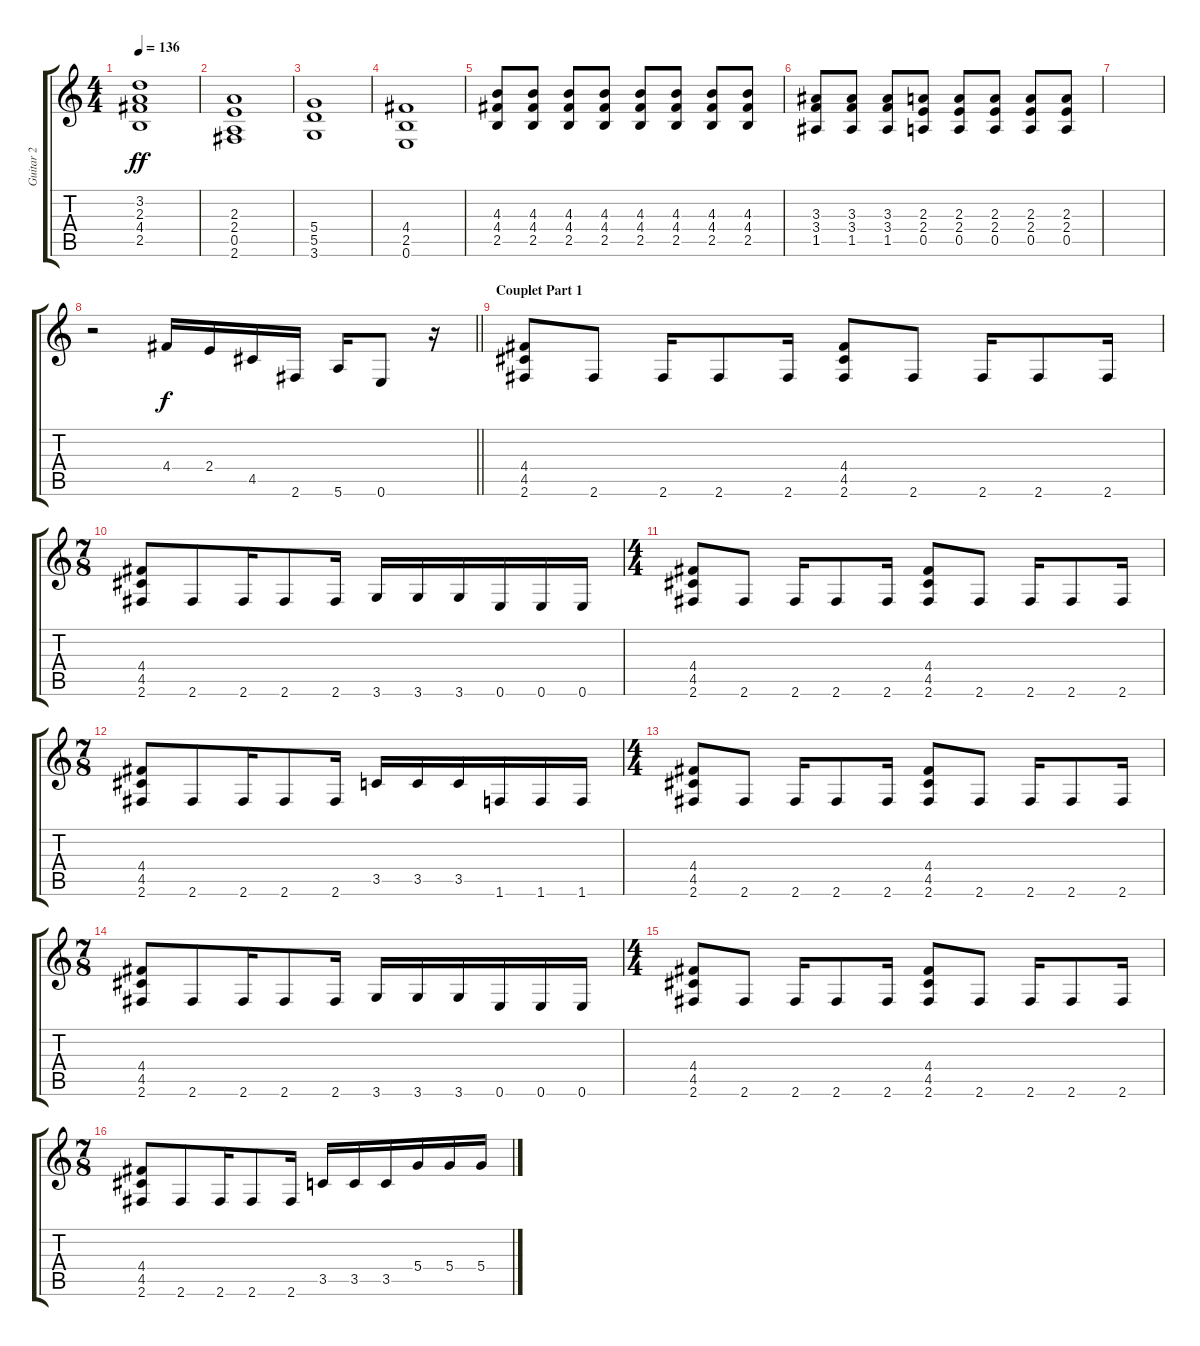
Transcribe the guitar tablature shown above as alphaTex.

\track ("Guitar 2" "Guitar 2") {instrument distortionguitar}
\staff {score tabs}
\tuning (E4 B3 G3 D3 A2 E2) {hide}
\ts (4 4)
\tempo 136
\clef g2
\ks c
(3.2 2.3 4.4 2.5).1{dy ff} |
(2.3 2.4 0.5 2.6).1 |
(5.4 5.5 3.6).1 |
(4.4 2.5 0.6).1 |
(4.3 4.4 2.5).8 (4.3 4.4 2.5).8 (4.3 4.4 2.5).8 (4.3 4.4 2.5).8 (4.3 4.4 2.5).8 (4.3 4.4 2.5).8 (4.3 4.4 2.5).8 (4.3 4.4 2.5).8 |
(3.3 3.4 1.5).8 (3.3 3.4 1.5).8 (3.3 3.4 1.5).8 (2.3 2.4 0.5).8 (2.3 2.4 0.5).8 (2.3 2.4 0.5).8 (2.3 2.4 0.5).8 (2.3 2.4 0.5).8 |
|
\barLineRight lightlight
r.2 4.4.16{dy f} 2.4.16 4.5.16 2.6.16 5.6.16 0.6.8 r.16 |
\section ("" "Couplet Part 1")
(4.4 4.5 2.6).8 2.6.8 2.6.16 2.6.8 2.6.16 (4.4 4.5 2.6).8 2.6.8 2.6.16 2.6.8 2.6.16 |
\ts (7 8)
(4.4 4.5 2.6).8 2.6.8 2.6.16 2.6.8 2.6.16 3.6.16 3.6.16 3.6.16 0.6.16 0.6.16 0.6.16 |
\ts (4 4)
(4.4 4.5 2.6).8 2.6.8 2.6.16 2.6.8 2.6.16 (4.4 4.5 2.6).8 2.6.8 2.6.16 2.6.8 2.6.16 |
\ts (7 8)
(4.4 4.5 2.6).8 2.6.8 2.6.16 2.6.8 2.6.16 3.5.16 3.5.16 3.5.16 1.6.16 1.6.16 1.6.16 |
\ts (4 4)
(4.4 4.5 2.6).8 2.6.8 2.6.16 2.6.8 2.6.16 (4.4 4.5 2.6).8 2.6.8 2.6.16 2.6.8 2.6.16 |
\ts (7 8)
(4.4 4.5 2.6).8 2.6.8 2.6.16 2.6.8 2.6.16 3.6.16 3.6.16 3.6.16 0.6.16 0.6.16 0.6.16 |
\ts (4 4)
(4.4 4.5 2.6).8 2.6.8 2.6.16 2.6.8 2.6.16 (4.4 4.5 2.6).8 2.6.8 2.6.16 2.6.8 2.6.16 |
\ts (7 8)
(4.4 4.5 2.6).8 2.6.8 2.6.16 2.6.8 2.6.16 3.5.16 3.5.16 3.5.16 5.4.16 5.4.16 5.4.16
